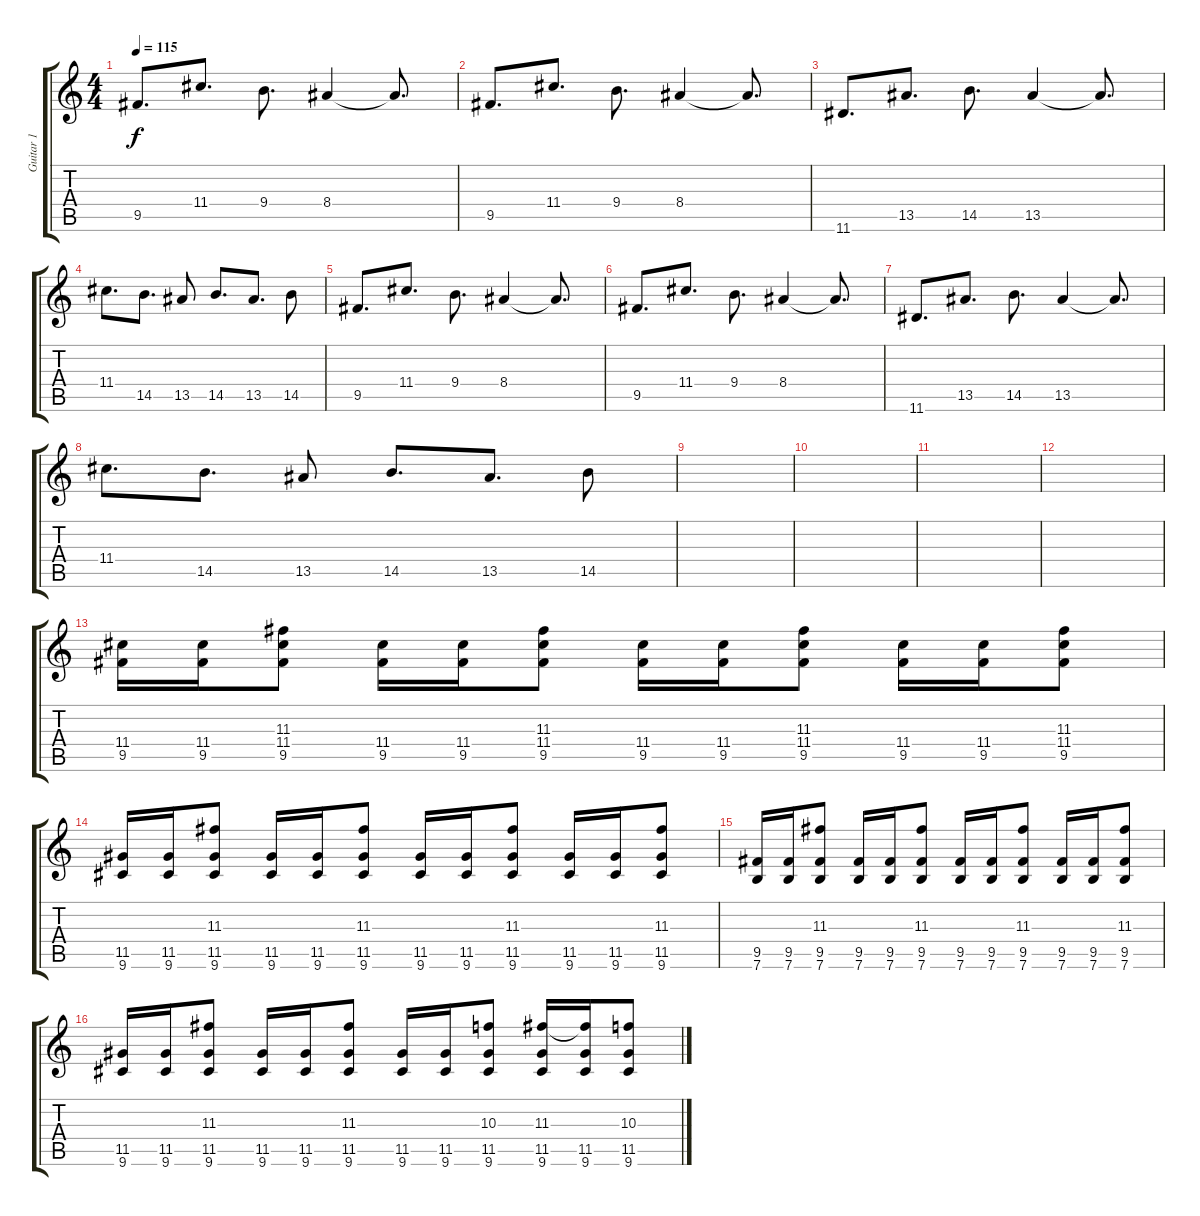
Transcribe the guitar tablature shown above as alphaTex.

\track ("Guitar 1" "Guitar 1") {instrument distortionguitar}
\staff {score tabs}
\tuning (E4 B3 G3 D3 A2 E2) {hide}
\ts (4 4)
\tempo 115
\clef g2
\ks c
9.5.8{d dy f instrument distortionguitar} 11.4.8{d} 9.4.8{d} 8.4.4 8.4{t}.8{d} |
9.5.8{d} 11.4.8{d} 9.4.8{d} 8.4.4 8.4{t}.8{d} |
11.6.8{d} 13.5.8{d} 14.5.8{d} 13.5.4 13.5{t}.8{d} |
11.4.8{d} 14.5.8{d} 13.5.8 14.5.8{d} 13.5.8{d} 14.5.8 |
9.5.8{d} 11.4.8{d} 9.4.8{d} 8.4.4 8.4{t}.8{d} |
9.5.8{d} 11.4.8{d} 9.4.8{d} 8.4.4 8.4{t}.8{d} |
11.6.8{d} 13.5.8{d} 14.5.8{d} 13.5.4 13.5{t}.8{d} |
11.4.8{d} 14.5.8{d} 13.5.8 14.5.8{d} 13.5.8{d} 14.5.8 |
|
|
|
|
(11.4 9.5).16 (11.4 9.5).16 (11.3 11.4 9.5).8 (11.4 9.5).16 (11.4 9.5).16 (11.3 11.4 9.5).8 (11.4 9.5).16 (11.4 9.5).16 (11.3 11.4 9.5).8 (11.4 9.5).16 (11.4 9.5).16 (11.3 11.4 9.5).8 |
(11.5 9.6).16 (11.5 9.6).16 (11.3 11.5 9.6).8 (11.5 9.6).16 (11.5 9.6).16 (11.3 11.5 9.6).8 (11.5 9.6).16 (11.5 9.6).16 (11.3 11.5 9.6).8 (11.5 9.6).16 (11.5 9.6).16 (11.3 11.5 9.6).8 |
(9.5 7.6).16 (9.5 7.6).16 (11.3 9.5 7.6).8 (9.5 7.6).16 (9.5 7.6).16 (11.3 9.5 7.6).8 (9.5 7.6).16 (9.5 7.6).16 (11.3 9.5 7.6).8 (9.5 7.6).16 (9.5 7.6).16 (11.3 9.5 7.6).8 |
(11.5 9.6).16 (11.5 9.6).16 (11.3 11.5 9.6).8 (11.5 9.6).16 (11.5 9.6).16 (11.3 11.5 9.6).8 (11.5 9.6).16 (11.5 9.6).16 (10.3 11.5 9.6).8 (11.3 11.5 9.6).16 (11.3{t} 11.5 9.6).16 (10.3 11.5 9.6).8
